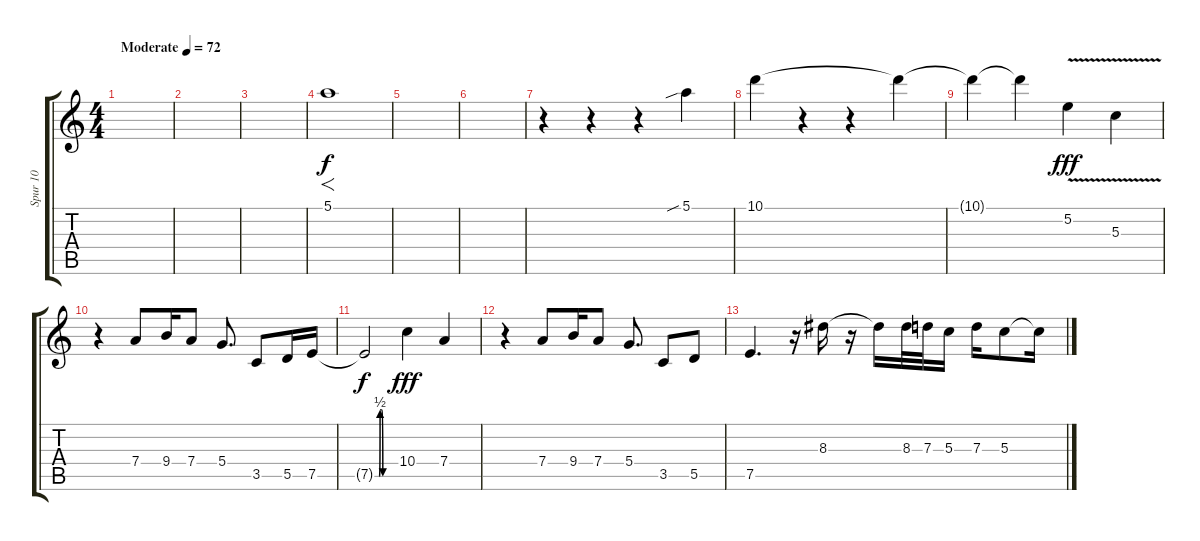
\track ("Spur 10" "Spur 10") {instrument distortionguitar}
\staff {score tabs}
\tuning (E4 B3 G3 D3 A2 E2) {hide}
\ts (4 4)
\tempo (72 "Moderate")
\clef g2
\ks c
|
|
|
5.1.1{f} |
|
|
r.4 r.4 r.4 5.1{sib}.4 |
10.1.4 r.4 r.4 10.1{t}.4{dy f} |
10.1{t}.4 10.1{t}.4 5.2{v}.4{dy fff} 5.3{v}.4 |
r.4 7.4.8 9.4.16 7.4.8 5.4.8{d} 3.5.8 5.5.16 7.5.16 |
7.5{be (custom 0 0 13 0 15 2 17 2 19 2 23 0 60 0) t}.2{dy f} 10.4.4{dy fff} 7.4.4 |
r.4 7.4.8 9.4.16 7.4.8 5.4.8{d} 3.5.8 5.5.8 |
7.5.4{d} r.16 8.3.16 r.16 8.3{t}.16 8.3.32 7.3.32 5.3.16 7.3.16 5.3.8 5.3{t}.16
